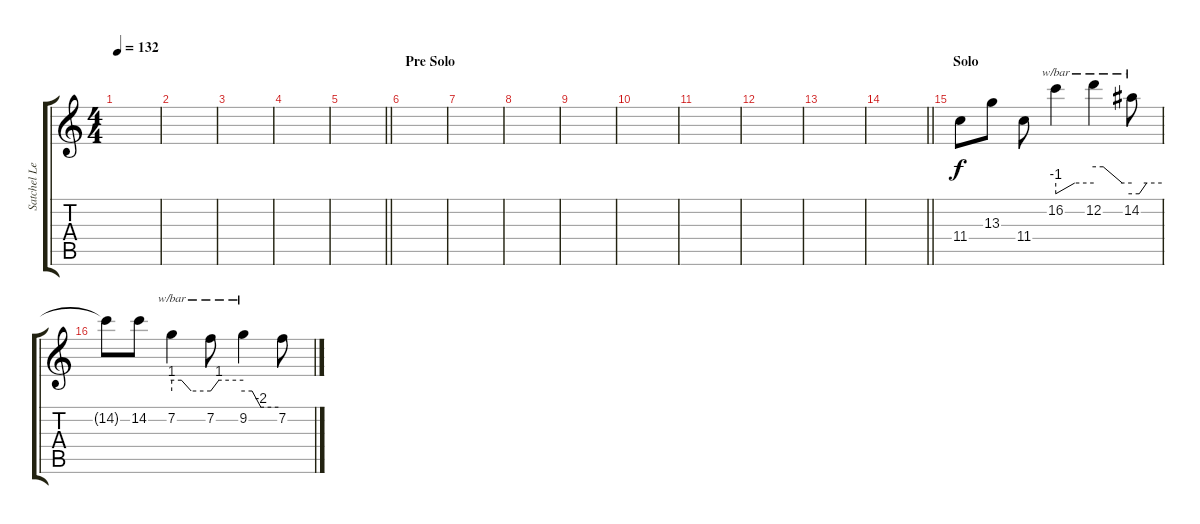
\track ("Satchel Lead" "Satchel Le") {instrument distortionguitar}
\staff {score tabs}
\tuning (Eb4 Bb3 Gb3 Db3 Ab2 Db2) {hide}
\ts (4 4)
\tempo 132
\clef g2
\ks c
|
|
|
|
\barLineRight lightlight
|
\section ("" "Pre Solo")
|
|
|
|
|
|
|
|
\barLineRight lightlight
|
\section ("" "Solo")
11.4.8 13.3.8 11.4.8 16.2.4{tbe (custom default 0 -4 30 0 60 0)} 12.2.4{tbe (custom default 0 8 15 8 45 0 60 0)} 14.2.8{tbe (custom default 0 -4 15 -4 30 0 60 0)} |
14.2{t}.8 14.2.8 7.2.4{tbe (custom default 0 4 15 4 30 0 60 0)} 7.2.8{tbe (custom default 0 0 15 4 60 4)} 9.2.4{tbe (custom default 0 0 15 0 30 -8 60 -8)} 7.2.8
